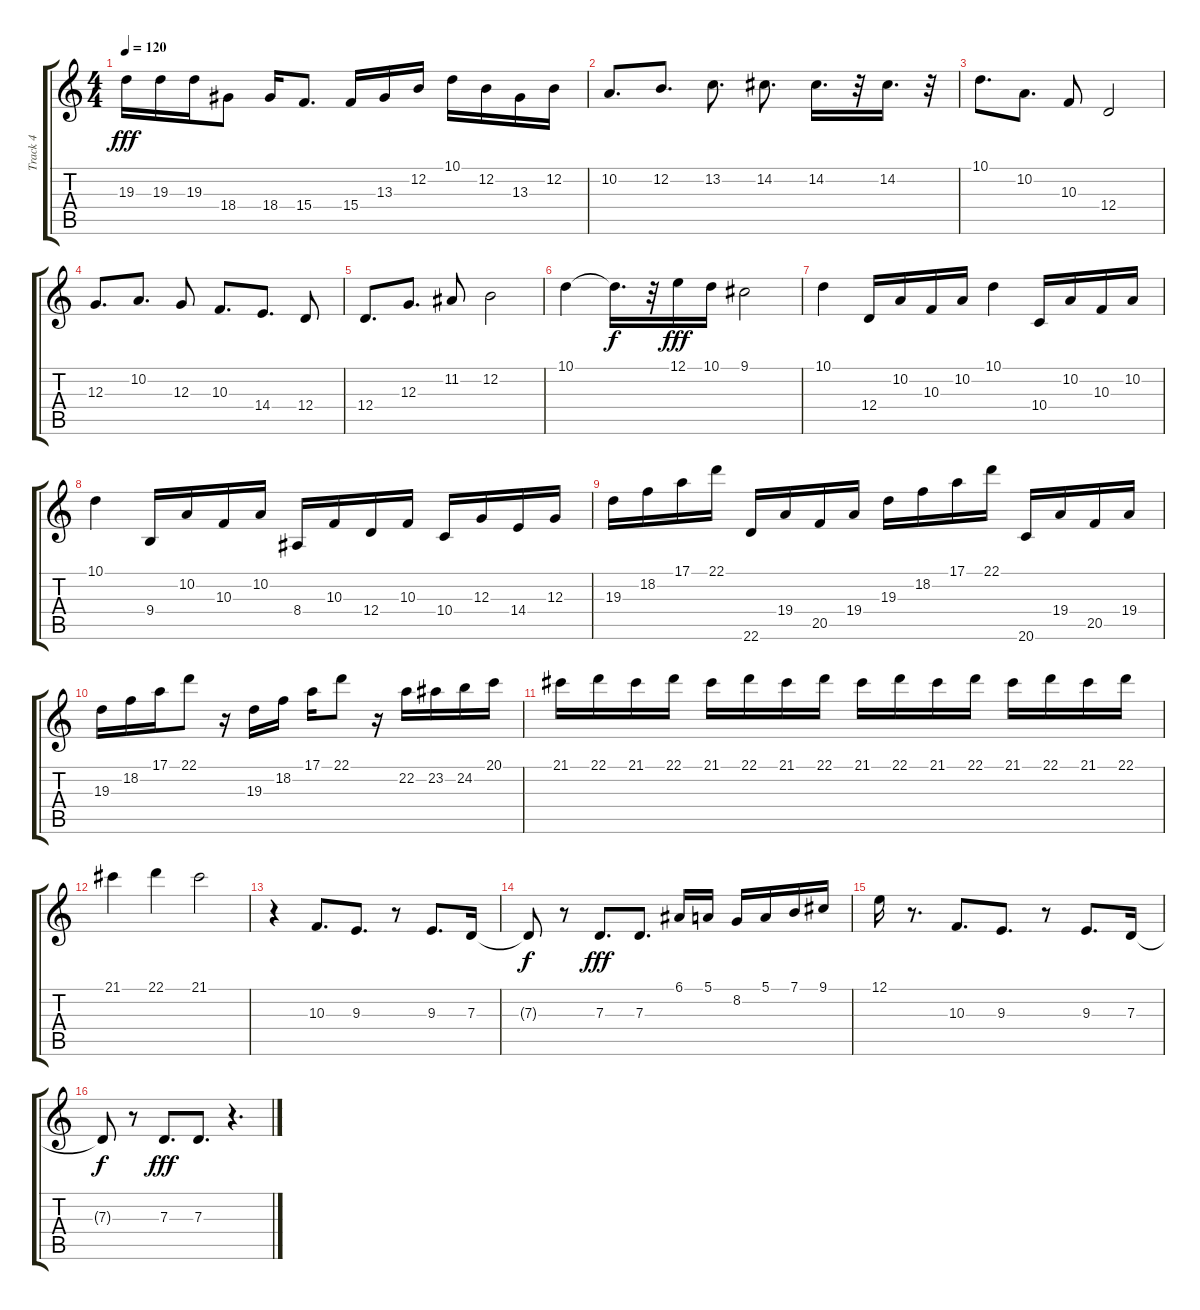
\track ("Track 4" "Track 4") {instrument tremolostrings}
\staff {score tabs}
\tuning (E4 B3 G3 D3 A2 E2) {hide}
\ts (4 4)
\tempo 120
\clef g2
\ks c
19.3.16{dy fff} 19.3.16 19.3.16 18.4.8 18.4.16 15.4.8{d} 15.4.16 13.3.16 12.2.16 10.1.16 12.2.16 13.3.16 12.2.16 |
10.2.8{d} 12.2.8{d} 13.2.8{d} 14.2.8{d} 14.2.16{d} r.32 14.2.16{d} r.32 |
10.1.8{d} 10.2.8{d} 10.3.8 12.4.2 |
12.3.8{d} 10.2.8{d} 12.3.8 10.3.8{d} 14.4.8{d} 12.4.8 |
12.4.8{d} 12.3.8{d} 11.2.8 12.2.2 |
10.1.4 10.1{t}.16{d dy f} r.32 12.1.16{dy fff} 10.1.16 9.1.2 |
10.1.4 12.4.16 10.2.16 10.3.16 10.2.16 10.1.4 10.4.16 10.2.16 10.3.16 10.2.16 |
10.1.4 9.4.16 10.2.16 10.3.16 10.2.16 8.4.16 10.3.16 12.4.16 10.3.16 10.4.16 12.3.16 14.4.16 12.3.16 |
19.3.16 18.2.16 17.1.16 22.1.16 22.6.16 19.4.16 20.5.16 19.4.16 19.3.16 18.2.16 17.1.16 22.1.16 20.6.16 19.4.16 20.5.16 19.4.16 |
19.3.16 18.2.16 17.1.16 22.1.8 r.16 19.3.16 18.2.16 17.1.16 22.1.8 r.16 22.2.16 23.2.16 24.2.16 20.1.16 |
21.1.16 22.1.16 21.1.16 22.1.16 21.1.16 22.1.16 21.1.16 22.1.16 21.1.16 22.1.16 21.1.16 22.1.16 21.1.16 22.1.16 21.1.16 22.1.16 |
21.1.4 22.1.4 21.1.2 |
r.4 10.3.8{d} 9.3.8{d} r.8 9.3.8{d} 7.3.16 |
7.3{t}.8{dy f} r.8 7.3.8{d dy fff} 7.3.8{d} 6.1.16 5.1.16 8.2.16 5.1.16 7.1.16 9.1.16 |
12.1.16 r.8{d} 10.3.8{d} 9.3.8{d} r.8 9.3.8{d} 7.3.16 |
7.3{t}.8{dy f} r.8 7.3.8{d dy fff} 7.3.8{d} r.4{d}
